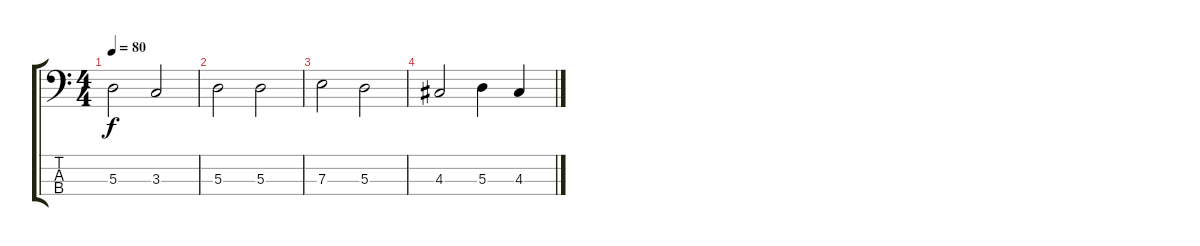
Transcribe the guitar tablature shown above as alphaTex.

\track "" {instrument acousticbass}
\staff {score tabs}
\tuning (G2 D2 A1 E1) {hide}
\ts (4 4)
\tempo 80
\clef f4
\ks c
5.3.2{dy f} 3.3.2 |
5.3.2 5.3.2 |
7.3.2 5.3.2 |
4.3.2 5.3.4 4.3.4
